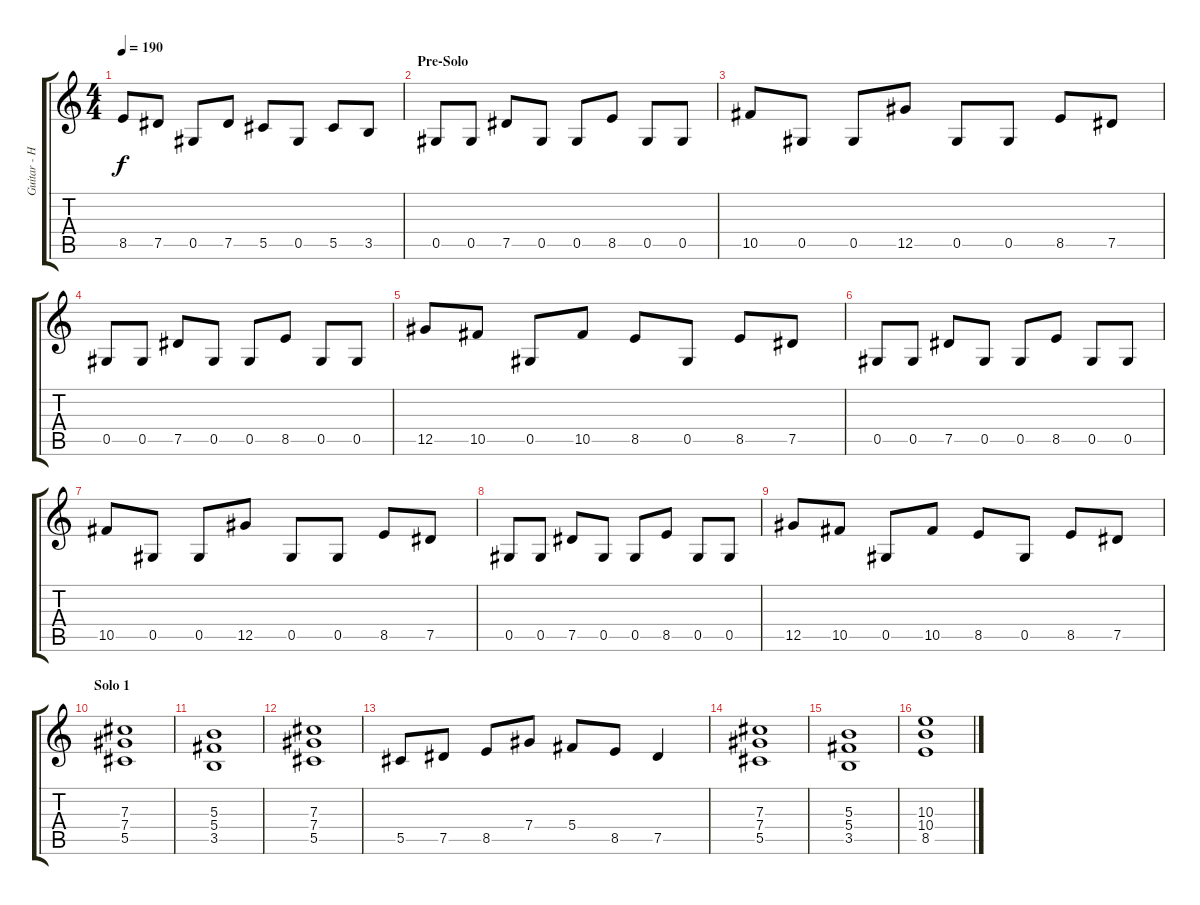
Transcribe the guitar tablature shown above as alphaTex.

\track ("Guitar - Henjo Richter" "Guitar - H") {instrument overdrivenguitar}
\staff {score tabs}
\tuning (Eb4 Bb3 Gb3 Db3 Ab2 Eb2) {hide}
\ts (4 4)
\tempo 190
\clef g2
\ks c
8.5.8{dy f} 7.5.8 0.5.8 7.5.8 5.5.8 0.5.8 5.5.8 3.5.8 |
\section ("" "Pre-Solo")
0.5.8 0.5.8 7.5.8 0.5.8 0.5.8 8.5.8 0.5.8 0.5.8 |
10.5.8 0.5.8 0.5.8 12.5.8 0.5.8 0.5.8 8.5.8 7.5.8 |
0.5.8 0.5.8 7.5.8 0.5.8 0.5.8 8.5.8 0.5.8 0.5.8 |
12.5.8 10.5.8 0.5.8 10.5.8 8.5.8 0.5.8 8.5.8 7.5.8 |
0.5.8 0.5.8 7.5.8 0.5.8 0.5.8 8.5.8 0.5.8 0.5.8 |
10.5.8 0.5.8 0.5.8 12.5.8 0.5.8 0.5.8 8.5.8 7.5.8 |
0.5.8 0.5.8 7.5.8 0.5.8 0.5.8 8.5.8 0.5.8 0.5.8 |
12.5.8 10.5.8 0.5.8 10.5.8 8.5.8 0.5.8 8.5.8 7.5.8 |
\section ("" "Solo 1")
(7.3 7.4 5.5).1 |
(5.3 5.4 3.5).1 |
(7.3 7.4 5.5).1 |
5.5.8 7.5.8 8.5.8 7.4.8 5.4.8 8.5.8 7.5.4 |
(7.3 7.4 5.5).1 |
(5.3 5.4 3.5).1 |
(10.3 10.4 8.5).1
